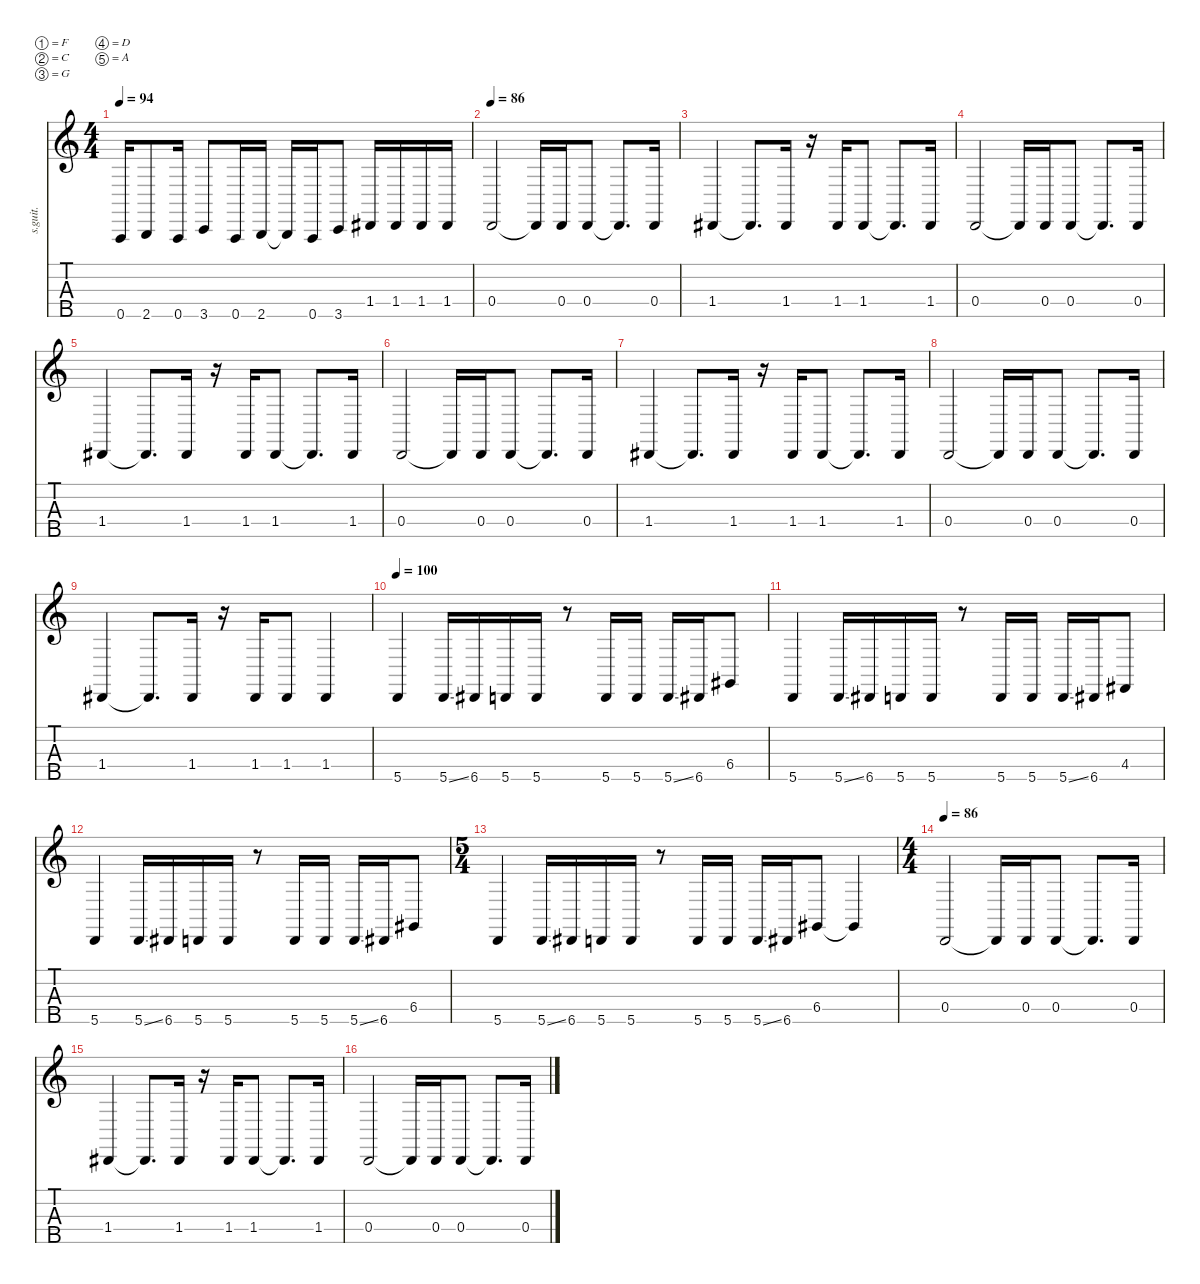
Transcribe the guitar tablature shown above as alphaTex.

\defaultSystemsLayout 4
\hideDynamics
\bracketExtendMode nobrackets
\track ("Reginal \"Fieldy\" Arvizu (Slap)" "s.guit.") {instrument slapbass1}
\staff {score tabs}
\tuning (F2 C2 G1 D1 A0)
\ts (4 4)
\tempo 94
\clef g2
\ks c
0.5.16{dy f} 2.5.8 0.5.16 3.5.8 0.5.16 2.5.16 2.5{t}.16 0.5.16 3.5.8 1.4{acc #}.16 1.4{acc #}.16 1.4{acc #}.16 1.4{acc #}.16 |
\tempo 86
0.4.2 0.4{t}.16 0.4.16 0.4.8 0.4{t}.8{d} 0.4.16 |
1.4{acc #}.4 1.4{t acc #}.8{d} 1.4{acc #}.16 r.16 1.4{acc #}.16 1.4{acc #}.8 1.4{t acc #}.8{d} 1.4{acc #}.16 |
0.4.2 0.4{t}.16 0.4.16 0.4.8 0.4{t}.8{d} 0.4.16 |
1.4{acc #}.4 1.4{t acc #}.8{d} 1.4{acc #}.16 r.16 1.4{acc #}.16 1.4{acc #}.8 1.4{t acc #}.8{d} 1.4{acc #}.16 |
0.4.2 0.4{t}.16 0.4.16 0.4.8 0.4{t}.8{d} 0.4.16 |
1.4{acc #}.4 1.4{t acc #}.8{d} 1.4{acc #}.16 r.16 1.4{acc #}.16 1.4{acc #}.8 1.4{t acc #}.8{d} 1.4{acc #}.16 |
0.4.2 0.4{t}.16 0.4.16 0.4.8 0.4{t}.8{d} 0.4.16 |
1.4{acc #}.4 1.4{t acc #}.8{d} 1.4{acc #}.16 r.16 1.4{acc #}.16 1.4{acc #}.8 1.4{acc #}.4 |
\tempo 100
5.5.4 5.5{ss}.16 6.5{acc #}.16 5.5.16 5.5.16 r.8 5.5.16 5.5.16 5.5{ss}.16 6.5{acc #}.16 6.4{acc #}.8 |
5.5.4 5.5{ss}.16 6.5{acc #}.16 5.5.16 5.5.16 r.8 5.5.16 5.5.16 5.5{ss}.16 6.5{acc #}.16 4.4{acc #}.8 |
5.5.4 5.5{ss}.16 6.5{acc #}.16 5.5.16 5.5.16 r.8 5.5.16 5.5.16 5.5{ss}.16 6.5{acc #}.16 6.4{acc #}.8 |
\ts (5 4)
\beaming (8 2 2 2 2)
5.5.4 5.5{ss}.16 6.5{acc #}.16 5.5.16 5.5.16 r.8 5.5.16 5.5.16 5.5{ss}.16 6.5{acc #}.16 6.4{acc #}.8 6.4{t acc #}.4 |
\ts (4 4)
\beaming (8 2 2 2 2)
\tempo 86
0.4.2 0.4{t}.16 0.4.16 0.4.8 0.4{t}.8{d} 0.4.16 |
1.4{acc #}.4 1.4{t acc #}.8{d} 1.4{acc #}.16 r.16 1.4{acc #}.16 1.4{acc #}.8 1.4{t acc #}.8{d} 1.4{acc #}.16 |
0.4.2 0.4{t}.16 0.4.16 0.4.8 0.4{t}.8{d} 0.4.16
